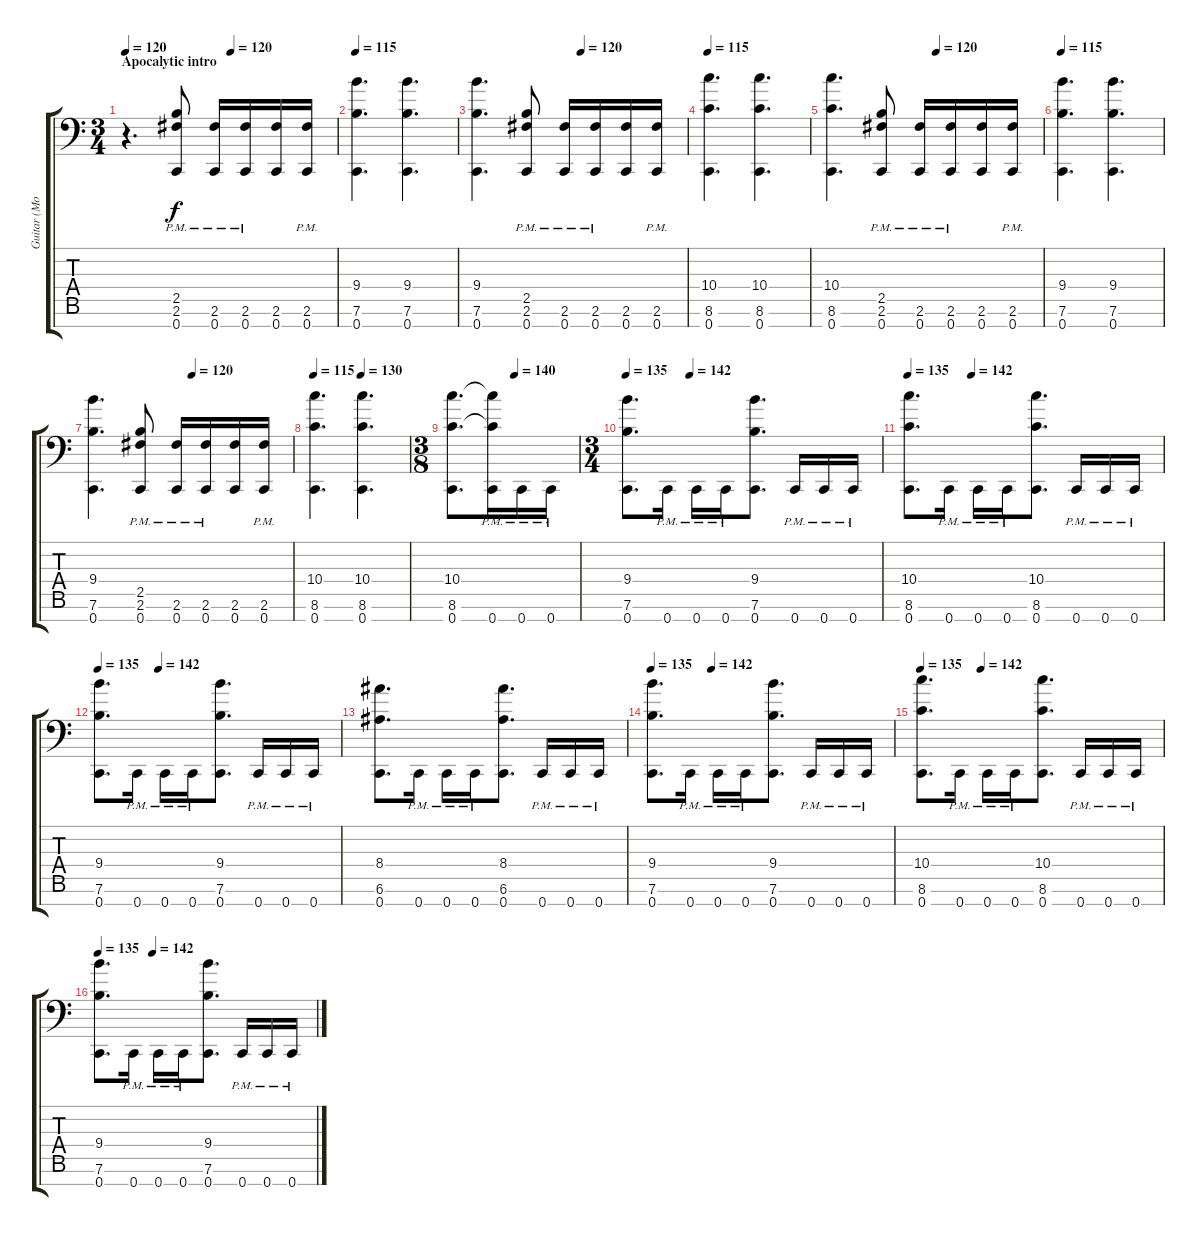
\track ("Guitar (Moyses 3)" "Guitar (Mo") {instrument distortionguitar}
\staff {score tabs}
\tuning (E4 B3 G3 D3 A2 E2 C-1) {hide}
\ts (3 4)
\section ("" "Apocalytic intro")
\tempo 120
\tempo (120 0.5)
\clef f4
\ks c
r.4{d dy f} (2.5{pm} 2.6{pm} 0.7{pm}).8 (2.6{pm} 0.7{pm}).16 (2.6{pm} 0.7{pm}).16 (2.6 0.7).16 (2.6{pm} 0.7{pm}).16 |
\tempo 115
(9.4 7.6 0.7).4{d} (9.4 7.6 0.7).4{d} |
\tempo (120 0.5)
(9.4 7.6 0.7).4{d} (2.5{pm} 2.6{pm} 0.7{pm}).8 (2.6{pm} 0.7{pm}).16 (2.6{pm} 0.7{pm}).16 (2.6 0.7).16 (2.6{pm} 0.7{pm}).16 |
\tempo 115
(10.4 8.6 0.7).4{d} (10.4 8.6 0.7).4{d} |
\tempo (120 0.5)
(10.4 8.6 0.7).4{d} (2.5{pm} 2.6{pm} 0.7{pm}).8 (2.6{pm} 0.7{pm}).16 (2.6{pm} 0.7{pm}).16 (2.6 0.7).16 (2.6{pm} 0.7{pm}).16 |
\tempo 115
(9.4 7.6 0.7).4{d} (9.4 7.6 0.7).4{d} |
\tempo (120 0.5)
(9.4 7.6 0.7).4{d} (2.5{pm} 2.6{pm} 0.7{pm}).8 (2.6{pm} 0.7{pm}).16 (2.6{pm} 0.7{pm}).16 (2.6 0.7).16 (2.6{pm} 0.7{pm}).16 |
\tempo 115
\tempo (130 0.5)
(10.4 8.6 0.7).4{d} (10.4 8.6 0.7).4{d} |
\ts (3 8)
\tempo (140 0.5)
(10.4 8.6 0.7).8{d} (10.4{t} 8.6{t} 0.7{pm}).16 0.7{pm}.16 0.7{pm}.16 |
\ts (3 4)
\tempo 135
\tempo (142 0.25)
(9.4 7.6 0.7).8{d} 0.7{pm}.16 0.7{pm}.16 0.7{pm}.16 (9.4 7.6 0.7).8{d} 0.7{pm}.16 0.7{pm}.16 0.7{pm}.16 |
\tempo 135
\tempo (142 0.25)
(10.4 8.6 0.7).8{d} 0.7{pm}.16 0.7{pm}.16 0.7{pm}.16 (10.4 8.6 0.7).8{d} 0.7{pm}.16 0.7{pm}.16 0.7{pm}.16 |
\tempo 135
\tempo (142 0.25)
(9.4 7.6 0.7).8{d} 0.7{pm}.16 0.7{pm}.16 0.7{pm}.16 (9.4 7.6 0.7).8{d} 0.7{pm}.16 0.7{pm}.16 0.7{pm}.16 |
(8.4 6.6 0.7).8{d} 0.7{pm}.16 0.7{pm}.16 0.7{pm}.16 (8.4 6.6 0.7).8{d} 0.7{pm}.16 0.7{pm}.16 0.7{pm}.16 |
\tempo 135
\tempo (142 0.25)
(9.4 7.6 0.7).8{d} 0.7{pm}.16 0.7{pm}.16 0.7{pm}.16 (9.4 7.6 0.7).8{d} 0.7{pm}.16 0.7{pm}.16 0.7{pm}.16 |
\tempo 135
\tempo (142 0.25)
(10.4 8.6 0.7).8{d} 0.7{pm}.16 0.7{pm}.16 0.7{pm}.16 (10.4 8.6 0.7).8{d} 0.7{pm}.16 0.7{pm}.16 0.7{pm}.16 |
\tempo 135
\tempo (142 0.25)
(9.4 7.6 0.7).8{d} 0.7{pm}.16 0.7{pm}.16 0.7{pm}.16 (9.4 7.6 0.7).8{d} 0.7{pm}.16 0.7{pm}.16 0.7{pm}.16
